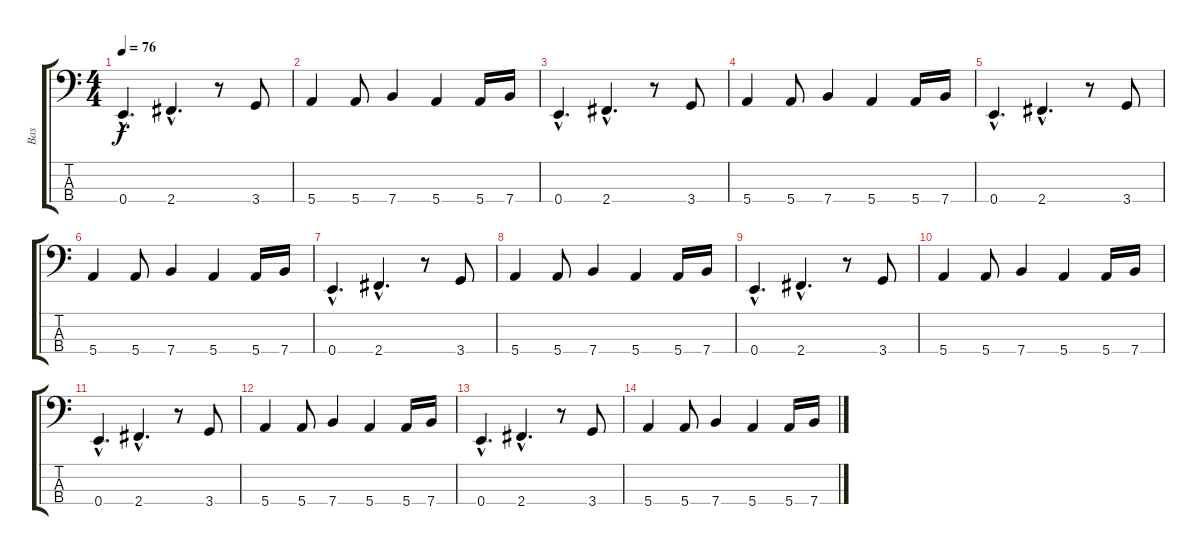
\track ("Bas" "Bas") {instrument electricbassfinger}
\staff {score tabs}
\tuning (G2 D2 A1 E1) {hide}
\ts (4 4)
\tempo 76
\clef f4
\ks c
0.4{hac}.4{d dy f} 2.4{hac}.4{d} r.8 3.4.8 |
5.4.4 5.4.8 7.4.4 5.4.4 5.4.16 7.4.16 |
0.4{hac}.4{d} 2.4{hac}.4{d} r.8 3.4.8 |
5.4.4 5.4.8 7.4.4 5.4.4 5.4.16 7.4.16 |
0.4{hac}.4{d} 2.4{hac}.4{d} r.8 3.4.8 |
5.4.4 5.4.8 7.4.4 5.4.4 5.4.16 7.4.16 |
0.4{hac}.4{d} 2.4{hac}.4{d} r.8 3.4.8 |
5.4.4 5.4.8 7.4.4 5.4.4 5.4.16 7.4.16 |
0.4{hac}.4{d} 2.4{hac}.4{d} r.8 3.4.8 |
5.4.4 5.4.8 7.4.4 5.4.4 5.4.16 7.4.16 |
0.4{hac}.4{d} 2.4{hac}.4{d} r.8 3.4.8 |
5.4.4 5.4.8 7.4.4 5.4.4 5.4.16 7.4.16 |
0.4{hac}.4{d} 2.4{hac}.4{d} r.8 3.4.8 |
5.4.4 5.4.8 7.4.4 5.4.4 5.4.16 7.4.16
